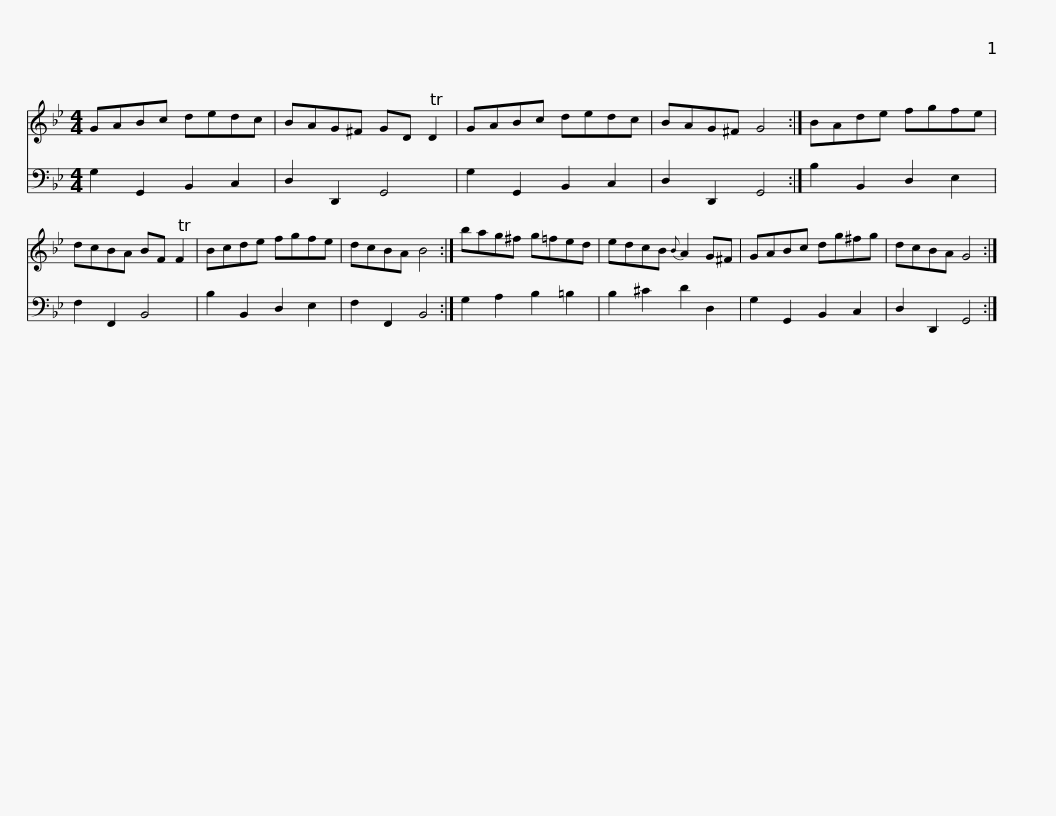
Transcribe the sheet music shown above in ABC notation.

X:1
%%score 1 2
L:1/8
M:4/4
I:linebreak $
K:Gmin
V:1 treble
V:2 bass
V:1
 GABc dedc | BAG^F GD TD2 | GABc dedc | BAG^F G4 :| BAde fgfe |$ %5
 dcBA BF TF2 | Bcde fgfe | dcBA B4 :| bag^f g=fed | edcB{B} A2 G^F |$ %10
 GABc dg^fg | dcBA G4 :| %12
V:2
 G,2 G,,2 B,,2 C,2 | D,2 D,,2 G,,4 | G,2 G,,2 B,,2 C,2 | D,2 D,,2 G,,4 :| B,2 B,,2 D,2 E,2 |$ %5
 F,2 F,,2 B,,4 | B,2 B,,2 D,2 E,2 | F,2 F,,2 B,,4 :| G,2 A,2 B,2 =B,2 | B,2 ^C2 D2 D,2 |$ %10
 G,2 G,,2 B,,2 C,2 | D,2 D,,2 G,,4 :| %12
